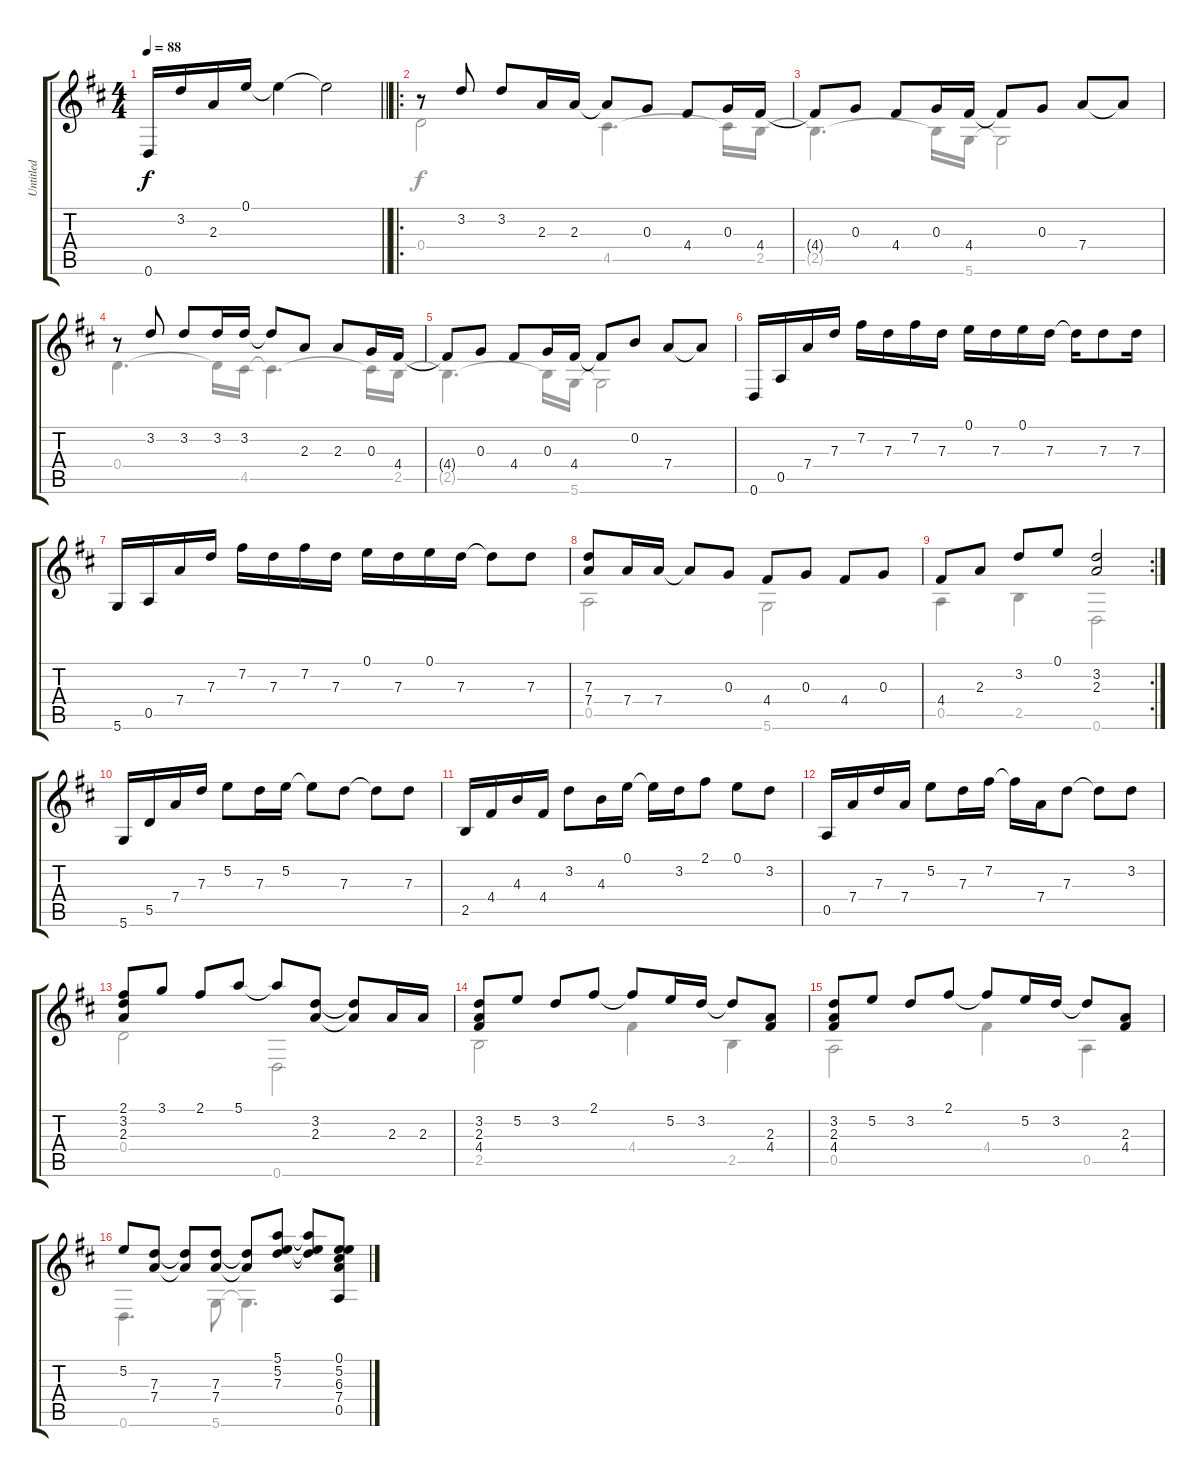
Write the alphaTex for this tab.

\track ("Untitled" "Untitled") {instrument acousticguitarnylon}
\staff {score tabs}
\tuning (E4 B3 G3 D3 A2 D2) {hide}
\voice
\ts (4 4)
\tempo 88
\clef g2
\barLineRight lightlight
\ks d
0.6.16{dy f} 3.2.16 2.3.16 0.1.16 0.1{t}.4 0.1{t}.2 |
\ro
r.8 3.2.8 3.2.8 2.3.16 2.3.16 2.3{t}.8 0.3.8 4.4.8 0.3.16 4.4.16 |
4.4{t}.8 0.3.8 4.4.8 0.3.16 4.4.16 4.4{t}.8 0.3.8 7.4.8 7.4{t}.8 |
r.8 3.2.8 3.2.8 3.2.16 3.2.16 3.2{t}.8 2.3.8 2.3.8 0.3.16 4.4.16 |
4.4{t}.8 0.3.8 4.4.8 0.3.16 4.4.16 4.4{t}.8 0.2.8 7.4.8 7.4{t}.8 |
0.6.16 0.5.16 7.4.16 7.3.16 7.2.16 7.3.16 7.2.16 7.3.16 0.1.16 7.3.16 0.1.16 7.3.16 7.3{t}.16 7.3.8 7.3.16 |
5.6.16 0.5.16 7.4.16 7.3.16 7.2.16 7.3.16 7.2.16 7.3.16 0.1.16 7.3.16 0.1.16 7.3.16 7.3{t}.8 7.3.8 |
(7.3 7.4).8 7.4.16 7.4.16 7.4{t}.8 0.3.8 4.4.8 0.3.8 4.4.8 0.3.8 |
\rc 2
4.4.8 2.3.8 3.2.8 0.1.8 (3.2 2.3).2 |
5.6.16 5.5.16 7.4.16 7.3.16 5.2.8 7.3.16 5.2.16 5.2{t}.8 7.3.8 7.3{t}.8 7.3.8 |
2.5.16 4.4.16 4.3.16 4.4.16 3.2.8 4.3.16 0.1.16 0.1{t}.16 3.2.16 2.1.8 0.1.8 3.2.8 |
0.5.16 7.4.16 7.3.16 7.4.16 5.2.8 7.3.16 7.2.16 7.2{t}.16 7.4.16 7.3.8 7.3{t}.8 3.2.8 |
(2.1 3.2 2.3).8 3.1.8 2.1.8 5.1.8 5.1{t}.8 (3.2 2.3).8 (3.2{t} 2.3{t}).8 2.3.16 2.3.16 |
(3.2 2.3 4.4).8 5.2.8 3.2.8 2.1.8 2.1{t}.8 5.2.16 3.2.16 3.2{t}.8 (2.3 4.4).8 |
(3.2 2.3 4.4).8 5.2.8 3.2.8 2.1.8 2.1{t}.8 5.2.16 3.2.16 3.2{t}.8 (2.3 4.4).8 |
5.2.8 (7.3 7.4).8 (7.3{t} 7.4{t}).8 (7.3 7.4).8 (7.3{t} 7.4{t}).8 (5.1 5.2 7.3).8 (5.1{t} 5.2{t} 7.3{t}).8 (0.1 5.2 6.3 7.4 0.5).8
\voice
\clef g2
\ottava regular
\simile none
\barLineRight lightlight
\ks d
|
0.4.2 4.5.4{d} 4.5{t}.16 2.5.16 |
2.5{t}.4{d} 2.5{t}.16 5.6.16 5.6{t}.2 |
0.4.4{d} 0.4{t}.16 4.5.16 4.5{t}.4{d} 4.5{t}.16 2.5.16 |
2.5{t}.4{d} 2.5{t}.16 5.6.16 5.6{t}.2 |
|
|
0.5.2 5.6.2 |
0.5.4 2.5.4 0.6.2 |
|
|
|
0.4.2 0.6.2 |
2.5.2 4.4.4 2.5.4 |
0.5.2 4.4.4 0.5.4 |
0.6.4{d} 5.6.8 5.6{t}.4{d}
